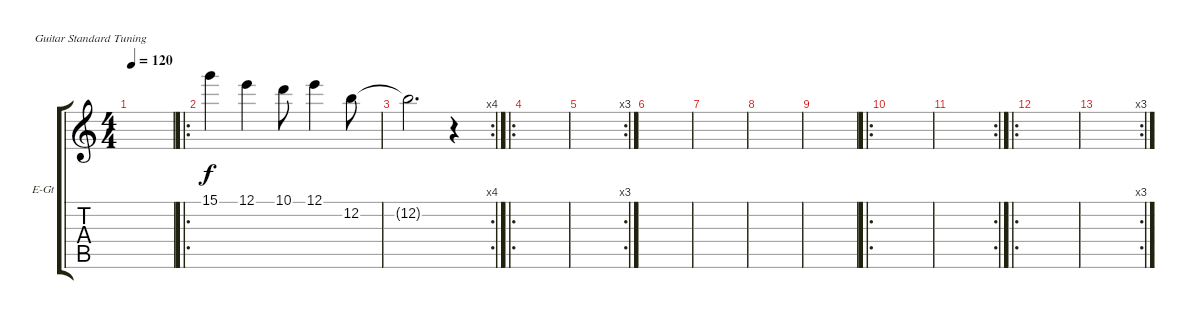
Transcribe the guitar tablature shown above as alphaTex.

\defaultSystemsLayout 4
\bracketExtendMode groupsimilarinstruments
\firstSystemTrackNameOrientation horizontal
\otherSystemsTrackNameOrientation horizontal
\track ("Electric Guitar" "E-Gt") {instrument overdrivenguitar}
\staff {score tabs}
\tuning (E4 B3 G3 D3 A2 E2)
\ts (4 4)
\tempo 120
\clef g2
\ks c
|
\ro
15.1.4 12.1.4 10.1.8 12.1.4 12.2.8 |
\rc 4
12.2{t}.2{d} r.4 |
\ro
|
\rc 3
|
|
|
|
|
\ro
|
\rc 2
|
\ro
|
\rc 3
